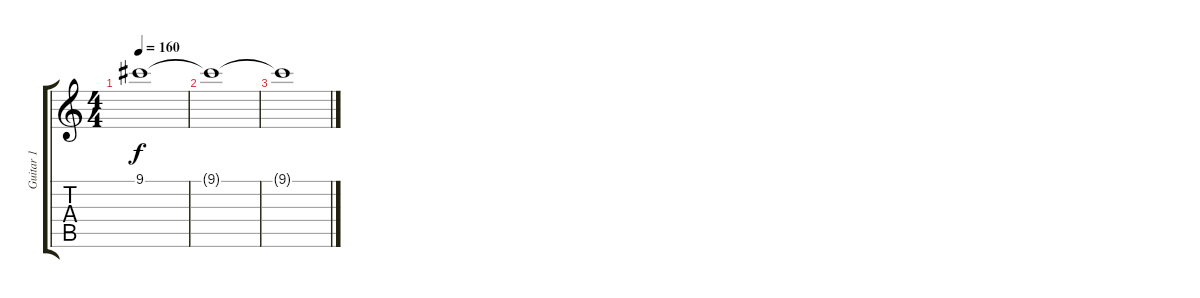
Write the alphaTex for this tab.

\track ("Guitar 1" "Guitar 1") {instrument electricguitarjazz}
\staff {score tabs}
\tuning (E4 B3 G3 D3 A2 E2) {hide}
\ts (4 4)
\tempo 160
\clef g2
\ks c
9.1{t}.1{dy f} |
9.1{t}.1 |
9.1{t}.1
